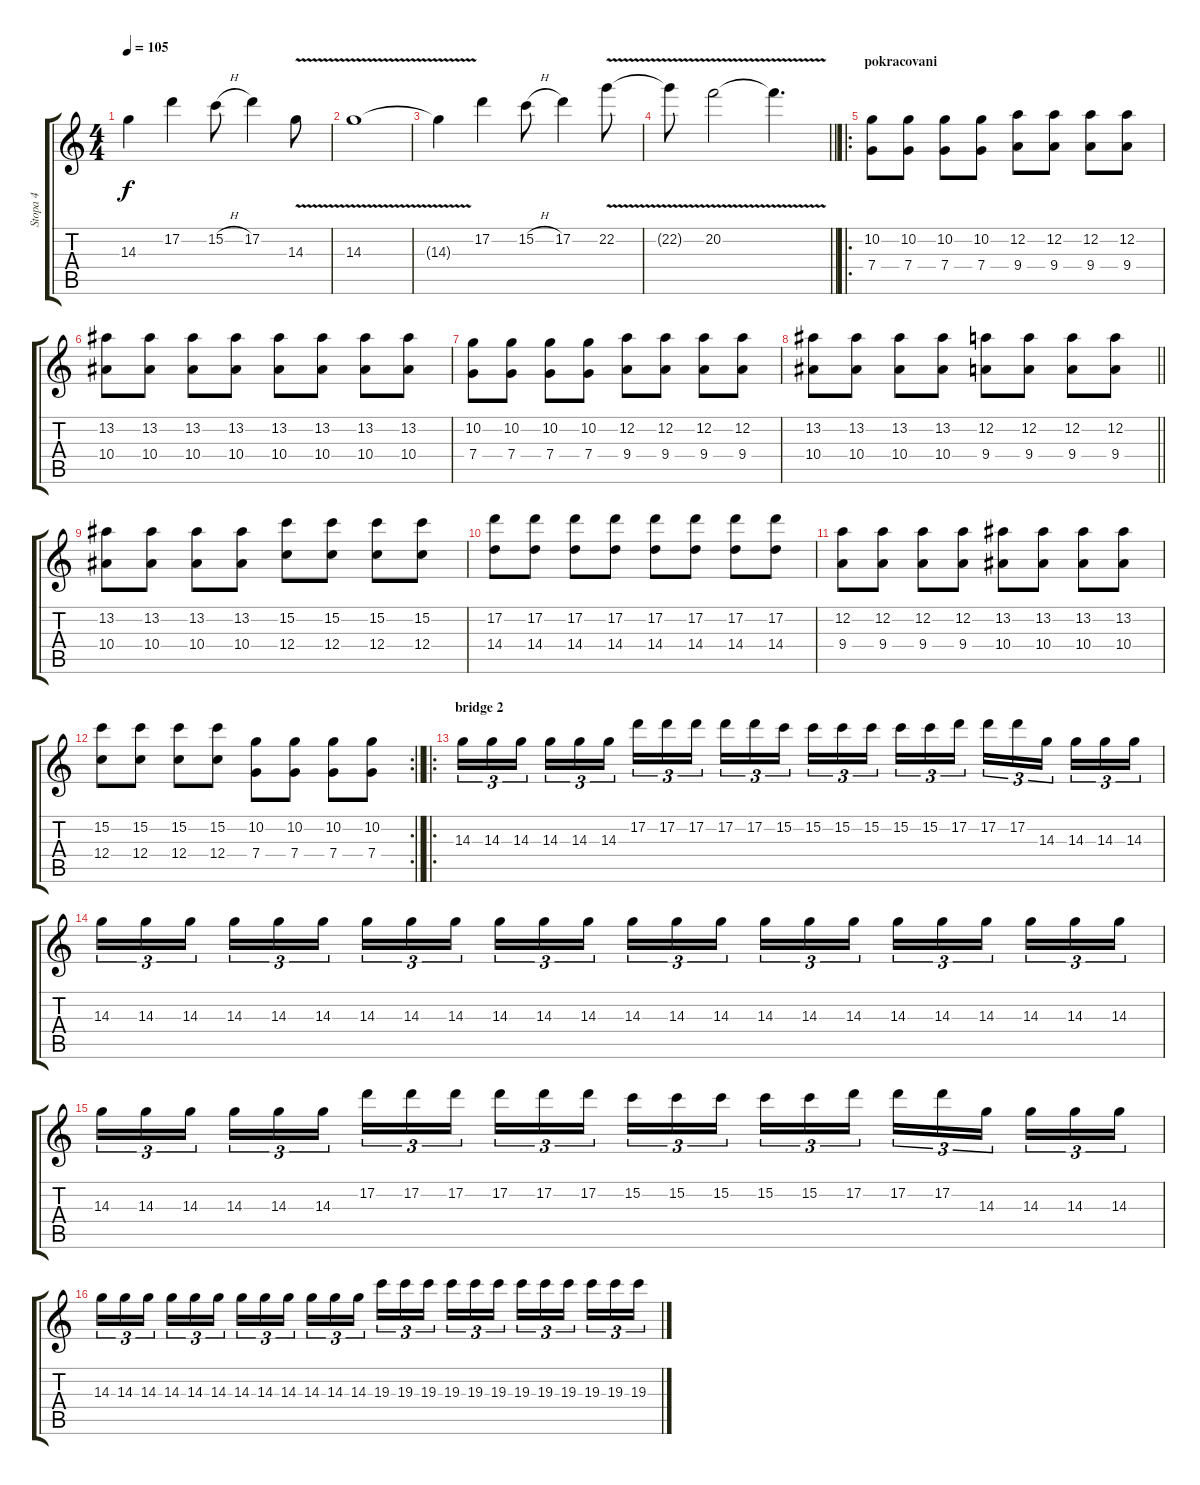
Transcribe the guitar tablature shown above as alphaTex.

\track ("Stopa 4" "Stopa 4") {instrument distortionguitar}
\staff {score tabs}
\tuning (D4 A3 F3 C3 G2 D2) {hide}
\ts (4 4)
\tempo 105
\clef g2
\ks c
14.3.4{dy f} 17.2.4 15.2{h}.8 17.2.4 14.3{v}.8 |
14.3{v}.1 |
14.3{t}.4 17.2.4 15.2{h}.8 17.2.4 22.2{v}.8 |
\barLineRight lightlight
22.2{t}.8 20.2{v}.2 20.2{t}.4{d} |
\ro
\section ("" "pokracovani")
(10.2 7.4).8 (10.2 7.4).8 (10.2 7.4).8 (10.2 7.4).8 (12.2 9.4).8 (12.2 9.4).8 (12.2 9.4).8 (12.2 9.4).8 |
(13.2 10.4).8 (13.2 10.4).8 (13.2 10.4).8 (13.2 10.4).8 (13.2 10.4).8 (13.2 10.4).8 (13.2 10.4).8 (13.2 10.4).8 |
(10.2 7.4).8 (10.2 7.4).8 (10.2 7.4).8 (10.2 7.4).8 (12.2 9.4).8 (12.2 9.4).8 (12.2 9.4).8 (12.2 9.4).8 |
\barLineRight lightlight
(13.2 10.4).8 (13.2 10.4).8 (13.2 10.4).8 (13.2 10.4).8 (12.2 9.4).8 (12.2 9.4).8 (12.2 9.4).8 (12.2 9.4).8 |
(13.2 10.4).8 (13.2 10.4).8 (13.2 10.4).8 (13.2 10.4).8 (15.2 12.4).8 (15.2 12.4).8 (15.2 12.4).8 (15.2 12.4).8 |
(17.2 14.4).8 (17.2 14.4).8 (17.2 14.4).8 (17.2 14.4).8 (17.2 14.4).8 (17.2 14.4).8 (17.2 14.4).8 (17.2 14.4).8 |
(12.2 9.4).8 (12.2 9.4).8 (12.2 9.4).8 (12.2 9.4).8 (13.2 10.4).8 (13.2 10.4).8 (13.2 10.4).8 (13.2 10.4).8 |
\rc 2
\barLineRight lightlight
(15.2 12.4).8 (15.2 12.4).8 (15.2 12.4).8 (15.2 12.4).8 (10.2 7.4).8 (10.2 7.4).8 (10.2 7.4).8 (10.2 7.4).8 |
\ro
\section ("" "bridge 2")
14.3.16{tu (3 2)} 14.3.16{tu (3 2)} 14.3.16{tu (3 2) beam splitsecondary} 14.3.16{tu (3 2)} 14.3.16{tu (3 2)} 14.3.16{tu (3 2)} 17.2.16{tu (3 2)} 17.2.16{tu (3 2)} 17.2.16{tu (3 2) beam splitsecondary} 17.2.16{tu (3 2)} 17.2.16{tu (3 2)} 15.2.16{tu (3 2)} 15.2.16{tu (3 2)} 15.2.16{tu (3 2)} 15.2.16{tu (3 2) beam splitsecondary} 15.2.16{tu (3 2)} 15.2.16{tu (3 2)} 17.2.16{tu (3 2)} 17.2.16{tu (3 2)} 17.2.16{tu (3 2)} 14.3.16{tu (3 2) beam splitsecondary} 14.3.16{tu (3 2)} 14.3.16{tu (3 2)} 14.3.16{tu (3 2)} |
14.3.16{tu (3 2)} 14.3.16{tu (3 2)} 14.3.16{tu (3 2) beam splitsecondary} 14.3.16{tu (3 2)} 14.3.16{tu (3 2)} 14.3.16{tu (3 2)} 14.3.16{tu (3 2)} 14.3.16{tu (3 2)} 14.3.16{tu (3 2) beam splitsecondary} 14.3.16{tu (3 2)} 14.3.16{tu (3 2)} 14.3.16{tu (3 2)} 14.3.16{tu (3 2)} 14.3.16{tu (3 2)} 14.3.16{tu (3 2) beam splitsecondary} 14.3.16{tu (3 2)} 14.3.16{tu (3 2)} 14.3.16{tu (3 2)} 14.3.16{tu (3 2)} 14.3.16{tu (3 2)} 14.3.16{tu (3 2) beam splitsecondary} 14.3.16{tu (3 2)} 14.3.16{tu (3 2)} 14.3.16{tu (3 2)} |
14.3.16{tu (3 2)} 14.3.16{tu (3 2)} 14.3.16{tu (3 2) beam splitsecondary} 14.3.16{tu (3 2)} 14.3.16{tu (3 2)} 14.3.16{tu (3 2)} 17.2.16{tu (3 2)} 17.2.16{tu (3 2)} 17.2.16{tu (3 2) beam splitsecondary} 17.2.16{tu (3 2)} 17.2.16{tu (3 2)} 17.2.16{tu (3 2)} 15.2.16{tu (3 2)} 15.2.16{tu (3 2)} 15.2.16{tu (3 2) beam splitsecondary} 15.2.16{tu (3 2)} 15.2.16{tu (3 2)} 17.2.16{tu (3 2)} 17.2.16{tu (3 2)} 17.2.16{tu (3 2)} 14.3.16{tu (3 2) beam splitsecondary} 14.3.16{tu (3 2)} 14.3.16{tu (3 2)} 14.3.16{tu (3 2)} |
14.3.16{tu (3 2)} 14.3.16{tu (3 2)} 14.3.16{tu (3 2) beam splitsecondary} 14.3.16{tu (3 2)} 14.3.16{tu (3 2)} 14.3.16{tu (3 2)} 14.3.16{tu (3 2)} 14.3.16{tu (3 2)} 14.3.16{tu (3 2) beam splitsecondary} 14.3.16{tu (3 2)} 14.3.16{tu (3 2)} 14.3.16{tu (3 2)} 19.3.16{tu (3 2)} 19.3.16{tu (3 2)} 19.3.16{tu (3 2) beam splitsecondary} 19.3.16{tu (3 2)} 19.3.16{tu (3 2)} 19.3.16{tu (3 2)} 19.3.16{tu (3 2)} 19.3.16{tu (3 2)} 19.3.16{tu (3 2) beam splitsecondary} 19.3.16{tu (3 2)} 19.3.16{tu (3 2)} 19.3.16{tu (3 2)}
